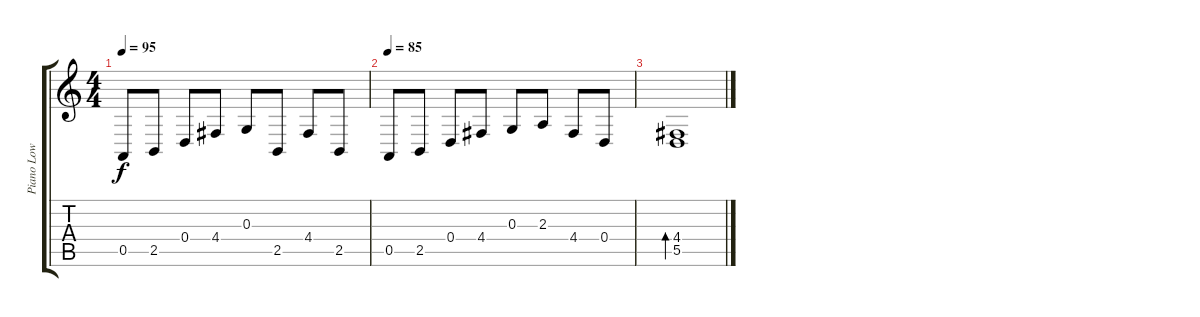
\track ("Piano Low" "Piano Low") {instrument brightacousticpiano}
\staff {score tabs}
\tuning (E4 B3 G3 D3 A2 E2) {hide}
\ts (4 4)
\tempo 95
\clef g2
\ks c
0.5.8{dy f} 2.5.8 0.4.8 4.4.8 0.3.8 2.5.8 4.4.8 2.5.8 |
\tempo 85
0.5.8 2.5.8 0.4.8 4.4.8 0.3.8 2.3.8 4.4.8 0.4.8 |
(4.4 5.5).1{bd 60}
